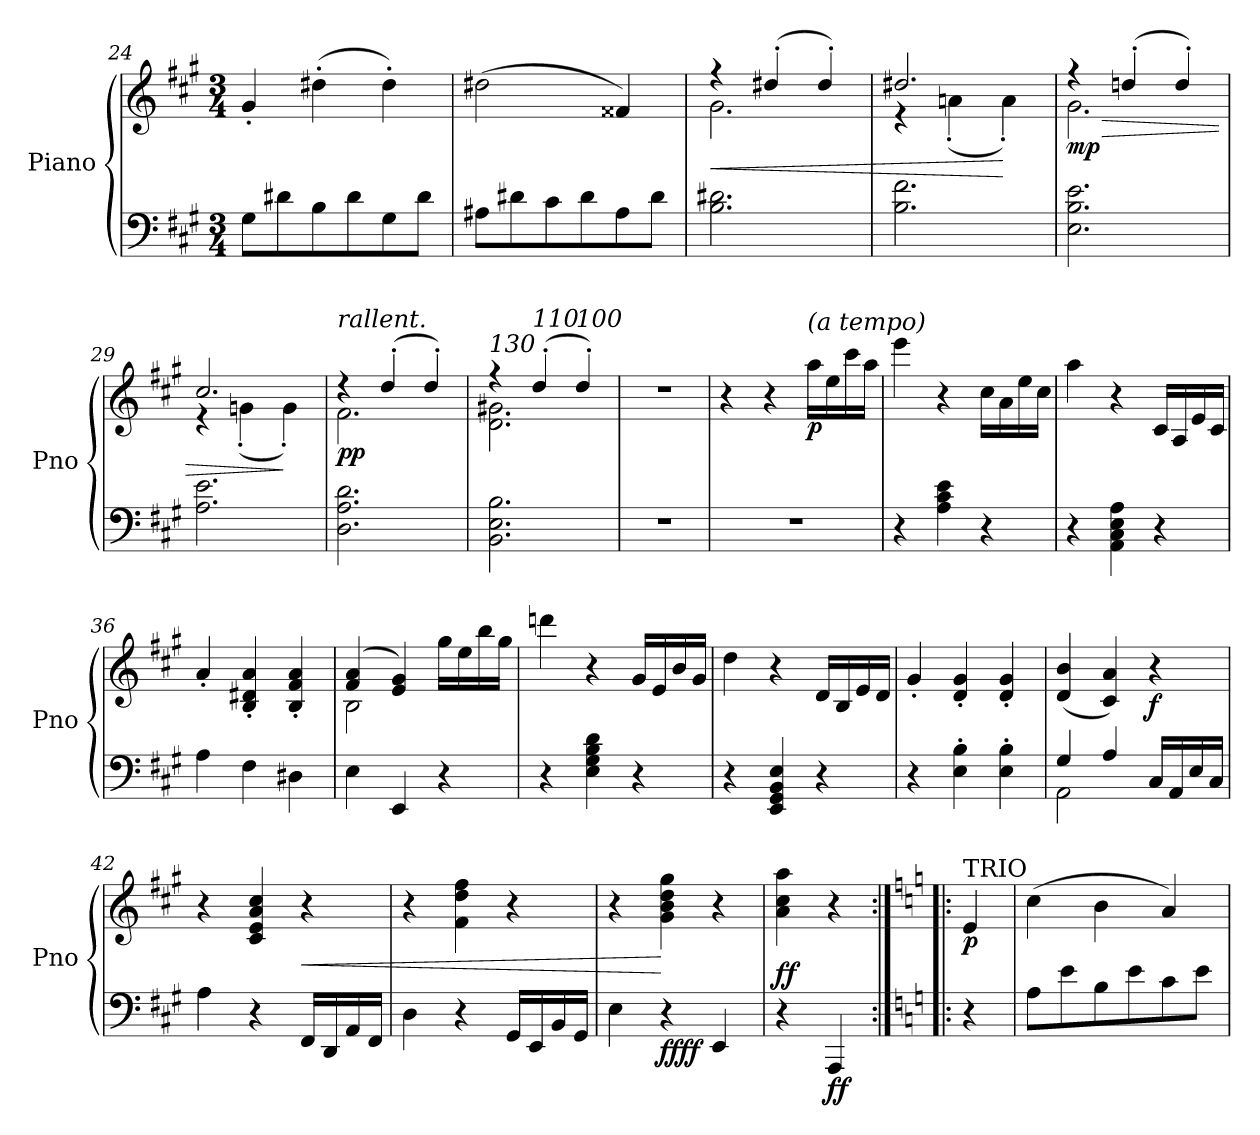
**kern	**kern	**dynam
*part1	*part1	*part1
*staff2	*staff1	*staff1/2
*I"Piano	*	*
*I'Pno	*	*
*clefF4	*clefG2	*
*k[f#c#g#]	*k[f#c#g#]	*
*M3/4	*M3/4	*
=24	=24	=24
8G#\L	4g#'/	.
8d#X\	.	.
8B\	(4dd#X'\	.
8d#\	.	.
8G#\	4dd#'\)	.
8d#\J	.	.
!!LO:LB:g=z
=25	=25	=25
8A#X\L	(2dd#X\	.
8d#X\	.	.
8c#\	.	.
8d#\	.	.
8A#\	4f##X/)	.
8d#\J	.	.
=26	=26	=26
!	!	!LO:HP:b
*	*^	*
2.B\ 2.d#X\	4r	2.g#\	<
.	(4dd#X'/	.	.
.	4dd#'/)	.	.
=27	=27	=27	=27
2.B\ 2.f#\	2.dd#X/	4r	.
.	.	(>4an'\	.
.	.	4a'\)	[
=28	=28	=28	=28
!	!	!	!LO:HP:b
!	!	!	!LO:DY:n=1:b
2.E\ 2.B\ 2.e\	4r	2.g#\	> mp
.	(4ddn'/	.	.
.	4dd'/)	.	.
=29	=29	=29	=29
2.A\ 2.e\	2.cc#/	4r	.
.	.	(>4gn'\	.
.	.	4g'\)	]
=30	=30	=30	=30
!	!LO:TX:a:i:t=rallent.	!	!
!	!	!	!LO:DY:b
2.D\ 2.A\ 2.d\	4r	2.f#\	pp
.	(4dd'/	.	.
.	4dd'/)	.	.
=31	=31	=31	=31
!	!LO:TX:a:i:t=130	!	!
2.BB\ 2.E\ 2.B\	4r	2.d\ 2.g#X\	.
!	!LO:TX:a:i:t=110	!	!
.	(4dd'/	.	.
!	!LO:TX:a:i:t=100	!	!
.	4dd'/)	.	.
*	*v	*v	*
=32	=32	=32
2.r	2.r	.
!!LO:PB:g=z
=33	=33	=33
2.r	4r	.
.	4r	.
!	!LO:TX:a:i:t=(a tempo)	!
!	!	!LO:DY:b
.	16aa\LL	p
.	16ee\	.
.	16ccc#\	.
.	16aa\JJ	.
=34	=34	=34
4r	4eee\	.
4A\ 4c#\ 4e\	4r	.
4r	16cc#\LL	.
.	16a\	.
.	16ee\	.
.	16cc#\JJ	.
=35	=35	=35
4r	4aa\	.
4AA\ 4C#\ 4E\ 4A\	4r	.
4r	16c#/LL	.
.	16A/	.
.	16e/	.
.	16c#/JJ	.
=36	=36	=36
4A\	4a'/	.
4F#\	4B/' 4d#X/' 4a/'	.
4D#X\	4B/' 4f#/' 4a/'	.
=37	=37	=37
*	*^	*
4E\	(4f#/ 4a/	2B\	.
4EE/	4e/ 4g#/)	.	.
4r	16gg#\LL	4ryy	.
.	16ee\	.	.
.	16bb\	.	.
.	16gg#\JJ	.	.
*	*v	*v	*
=38	=38	=38
4r	4dddn\	.
4E\ 4G#\ 4B\ 4d\	4r	.
4r	16g#/LL	.
.	16e/	.
.	16b/	.
.	16g#/JJ	.
!!LO:LB:g=z
=39	=39	=39
4r	4dd\	.
4EE/ 4GG#/ 4BB/ 4E/	4r	.
4r	16d/LL	.
.	16B/	.
.	16e/	.
.	16d/JJ	.
=40	=40	=40
4r	4g#'/	.
4E\' 4B\'	4d/' 4g#/'	.
4E\' 4B\'	4d/' 4g#/'	.
=41	=41	=41
*^	*	*
4G#/	2AA\	(4d/ 4b/	.
4A/	.	4c#/ 4a/)	.
!	!	!	!LO:DY:b
16C#/LL	4ryy	4r	f
16AA/	.	.	.
16E/	.	.	.
16C#/JJ	.	.	.
*v	*v	*	*
=42	=42	=42
4A\	4r	.
4r	4c#/ 4e/ 4a/ 4cc#/	.
!	!	!LO:HP:b
!	!	!LO:DY:n=1:b
16FF#/LL	4r	< other-dynamics
16DD/	.	.
16AA/	.	.
16FF#/JJ	.	.
=43	=43	=43
4D\	4r	.
4r	4f#\ 4dd\ 4ff#\	.
16GG#/LL	4r	.
16EE/	.	.
16BB/	.	.
16GG#/JJ	.	.
=44	=44	=44
4E\	4r	.
!	!	!LO:DY:n=1:b=2
!	!	!LO:DY:n=2:b
4r	4g#\ 4b\ 4dd\ 4gg#\	[ ff ff
4EE/	4r	.
=45	=45	=45
!	!	!LO:DY:a=2
4r	4a\ 4cc#\ 4aa\	ff
!	!	!LO:DY:b=2
4AAA/	4r	ff
!!LO:LB:g=z
=46:|!|:	=46:|!|:	=46:|!|:
*k[]	*k[]	*
!	!LO:TX:a:t=TRIO	!
!	!	!LO:DY:b
4r	4e/	p
=47	=47	=47
8A\L	(4cc\	.
8e\	.	.
8B\	4b\	.
8e\	.	.
8c\	4a/)	.
8e\J	.	.
=	=	=
*-	*-	*-
